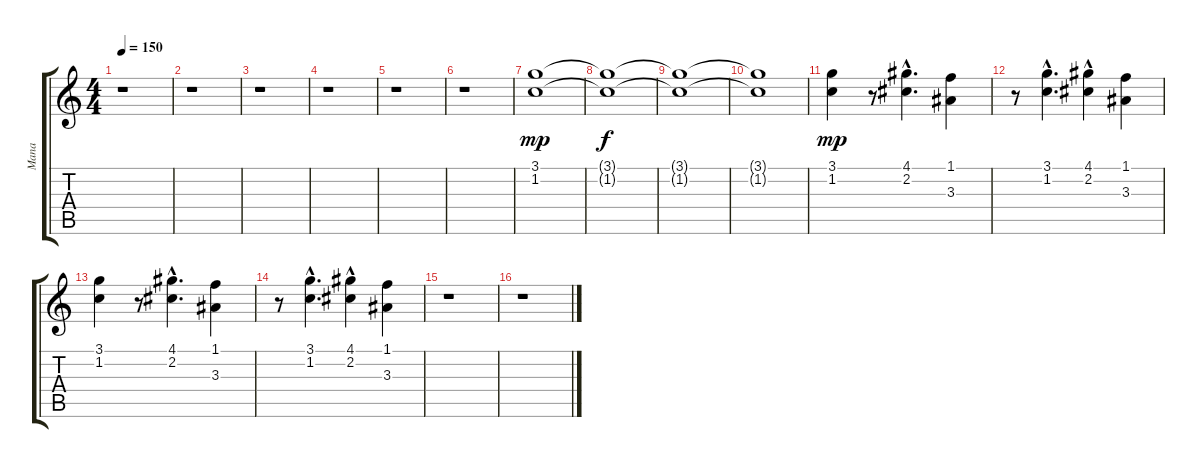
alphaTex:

\track ("Mana" "Mana") {instrument distortionguitar}
\staff {score tabs}
\tuning (E4 B3 G3 D3 A2 E2) {hide}
\ts (4 4)
\tempo 150
\clef g2
\ks c
r.1{dy mp} |
r.1 |
r.1 |
r.1 |
r.1 |
r.1 |
(3.1 1.2).1 |
(3.1{t} 1.2{t}).1{dy f} |
(3.1{t} 1.2{t}).1 |
(3.1{t} 1.2{t}).1 |
(3.1 1.2).4{dy mp} r.8 (4.1{hac} 2.2{hac}).4{d} (1.1 3.3).4 |
r.8 (3.1{hac} 1.2{hac}).4{d} (4.1{hac} 2.2).4 (1.1 3.3).4 |
(3.1 1.2).4 r.8 (4.1{hac} 2.2{hac}).4{d} (1.1 3.3).4 |
r.8 (3.1{hac} 1.2{hac}).4{d} (4.1{hac} 2.2).4 (1.1 3.3).4 |
r.1 |
r.1
